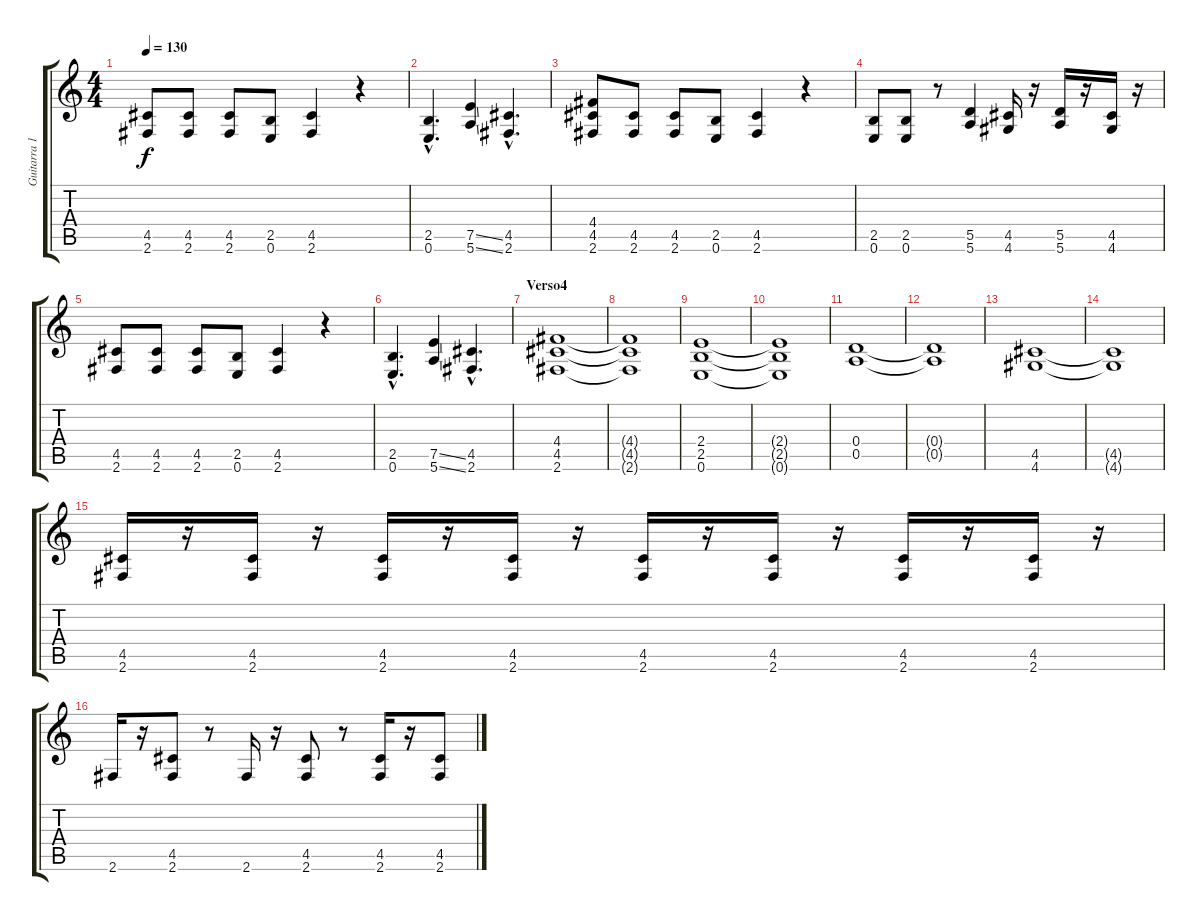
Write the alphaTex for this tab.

\track ("Guitarra 1" "Guitarra 1") {instrument distortionguitar}
\staff {score tabs}
\tuning (E4 B3 G3 D3 A2 E2) {hide}
\ts (4 4)
\tempo 130
\clef g2
\ks c
(4.5 2.6).8{dy f} (4.5 2.6).8 (4.5 2.6).8 (2.5 0.6).8 (4.5 2.6).4 r.4 |
(2.5{hac} 0.6{hac}).4{d} (7.5{ss} 5.6{ss}).4 (4.5{hac} 2.6{hac}).4{d} |
(4.4 4.5 2.6).8 (4.5 2.6).8 (4.5 2.6).8 (2.5 0.6).8 (4.5 2.6).4 r.4 |
(2.5 0.6).8 (2.5 0.6).8 r.8 (5.5 5.6).4 (4.5 4.6).16 r.16 (5.5 5.6).16 r.16 (4.5 4.6).16 r.16 |
(4.5 2.6).8 (4.5 2.6).8 (4.5 2.6).8 (2.5 0.6).8 (4.5 2.6).4 r.4 |
(2.5{hac} 0.6{hac}).4{d} (7.5{ss} 5.6{ss}).4 (4.5{hac} 2.6{hac}).4{d} |
\section ("" "Verso4")
(4.4 4.5 2.6).1 |
(4.4{t} 4.5{t} 2.6{t}).1 |
(2.4 2.5 0.6).1 |
(2.4{t} 2.5{t} 0.6{t}).1 |
(0.4 0.5).1 |
(0.4{t} 0.5{t}).1 |
(4.5 4.6).1 |
(4.5{t} 4.6{t}).1 |
(4.5 2.6).16 r.16 (4.5 2.6).16 r.16 (4.5 2.6).16 r.16 (4.5 2.6).16 r.16 (4.5 2.6).16 r.16 (4.5 2.6).16 r.16 (4.5 2.6).16 r.16 (4.5 2.6).16 r.16 |
2.6.16 r.16 (4.5 2.6).8 r.8 2.6.16 r.16 (4.5 2.6).8 r.8 (4.5 2.6).16 r.16 (4.5 2.6).8
